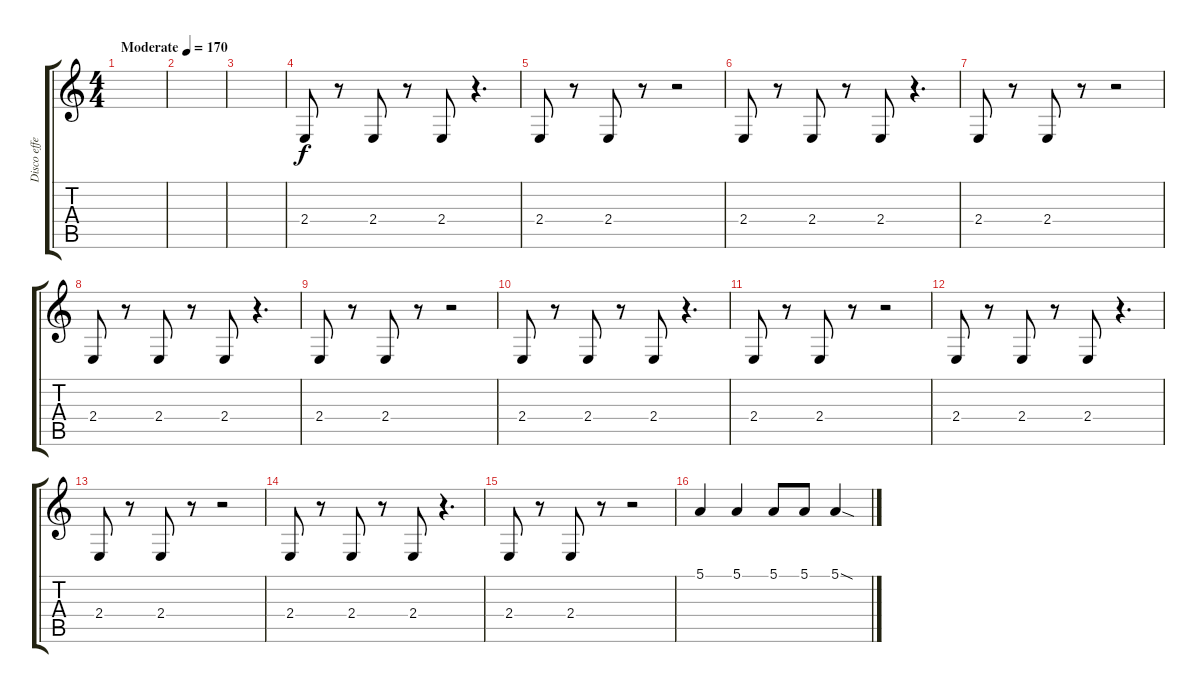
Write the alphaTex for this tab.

\track ("Disco effects" "Disco effe") {instrument guitarfretnoise}
\staff {score tabs}
\tuning (E4 B3 G3 D3 A2 E2) {hide}
\ts (4 4)
\tempo (170 "Moderate")
\clef g2
\ks c
|
|
|
2.4.8 r.8 2.4.8 r.8 2.4.8 r.4{d} |
2.4.8 r.8 2.4.8 r.8 r.2 |
2.4.8 r.8 2.4.8 r.8 2.4.8 r.4{d} |
2.4.8 r.8 2.4.8 r.8 r.2 |
2.4.8 r.8 2.4.8 r.8 2.4.8 r.4{d} |
2.4.8 r.8 2.4.8 r.8 r.2 |
2.4.8 r.8 2.4.8 r.8 2.4.8 r.4{d} |
2.4.8 r.8 2.4.8 r.8 r.2 |
2.4.8 r.8 2.4.8 r.8 2.4.8 r.4{d} |
2.4.8 r.8 2.4.8 r.8 r.2 |
2.4.8 r.8 2.4.8 r.8 2.4.8 r.4{d} |
2.4.8 r.8 2.4.8 r.8 r.2 |
5.1.4 5.1.4 5.1.8 5.1.8 5.1{sod}.4
